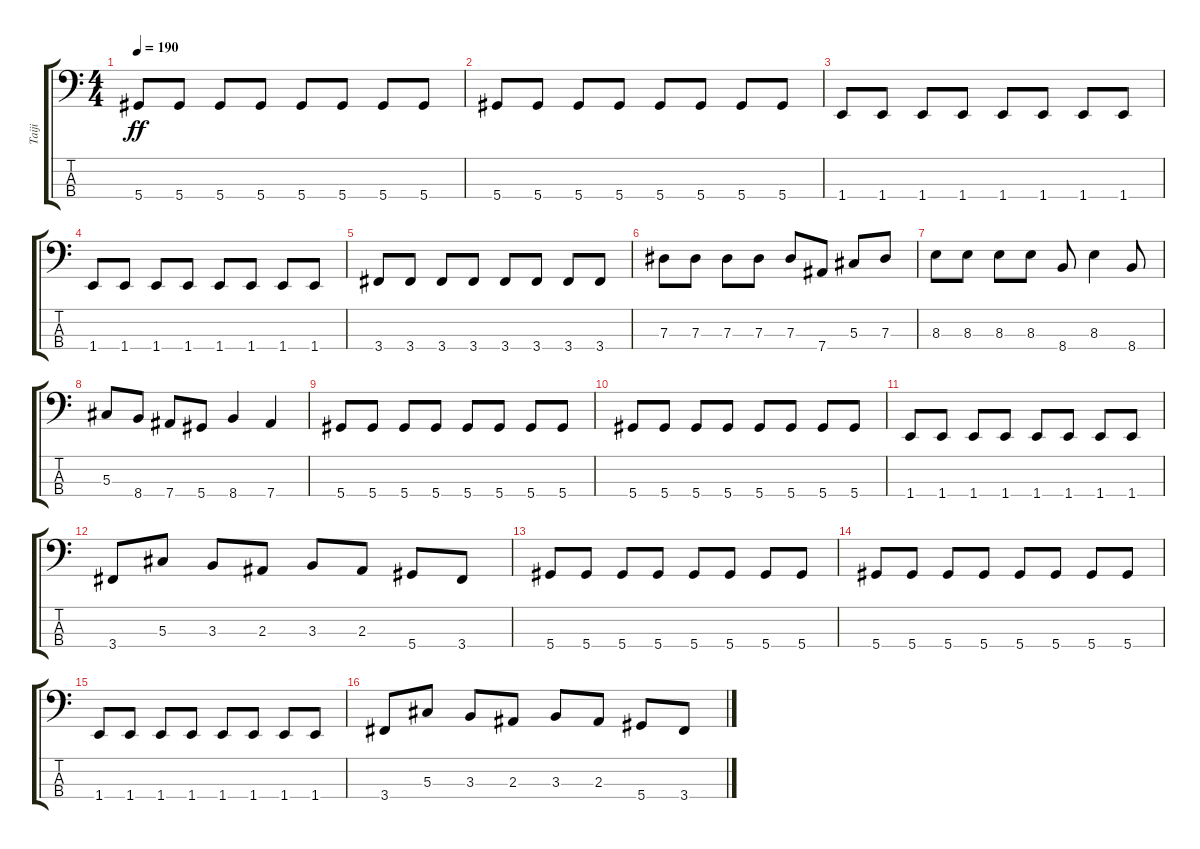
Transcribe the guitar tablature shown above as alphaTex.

\track ("Taiji" "Taiji") {instrument electricbassfinger}
\staff {score tabs}
\tuning (Gb2 Db2 Ab1 Eb1) {hide}
\ts (4 4)
\tempo 190
\clef f4
\ks c
5.4.8{dy ff} 5.4.8 5.4.8 5.4.8 5.4.8 5.4.8 5.4.8 5.4.8 |
5.4.8 5.4.8 5.4.8 5.4.8 5.4.8 5.4.8 5.4.8 5.4.8 |
1.4.8 1.4.8 1.4.8 1.4.8 1.4.8 1.4.8 1.4.8 1.4.8 |
1.4.8 1.4.8 1.4.8 1.4.8 1.4.8 1.4.8 1.4.8 1.4.8 |
3.4.8 3.4.8 3.4.8 3.4.8 3.4.8 3.4.8 3.4.8 3.4.8 |
7.3.8 7.3.8 7.3.8 7.3.8 7.3.8 7.4.8 5.3.8 7.3.8 |
8.3.8 8.3.8 8.3.8 8.3.8 8.4.8 8.3.4 8.4.8 |
5.3.8 8.4.8 7.4.8 5.4.8 8.4.4 7.4.4 |
5.4.8 5.4.8 5.4.8 5.4.8 5.4.8 5.4.8 5.4.8 5.4.8 |
5.4.8 5.4.8 5.4.8 5.4.8 5.4.8 5.4.8 5.4.8 5.4.8 |
1.4.8 1.4.8 1.4.8 1.4.8 1.4.8 1.4.8 1.4.8 1.4.8 |
3.4.8 5.3.8 3.3.8 2.3.8 3.3.8 2.3.8 5.4.8 3.4.8 |
5.4.8 5.4.8 5.4.8 5.4.8 5.4.8 5.4.8 5.4.8 5.4.8 |
5.4.8 5.4.8 5.4.8 5.4.8 5.4.8 5.4.8 5.4.8 5.4.8 |
1.4.8 1.4.8 1.4.8 1.4.8 1.4.8 1.4.8 1.4.8 1.4.8 |
3.4.8 5.3.8 3.3.8 2.3.8 3.3.8 2.3.8 5.4.8 3.4.8
